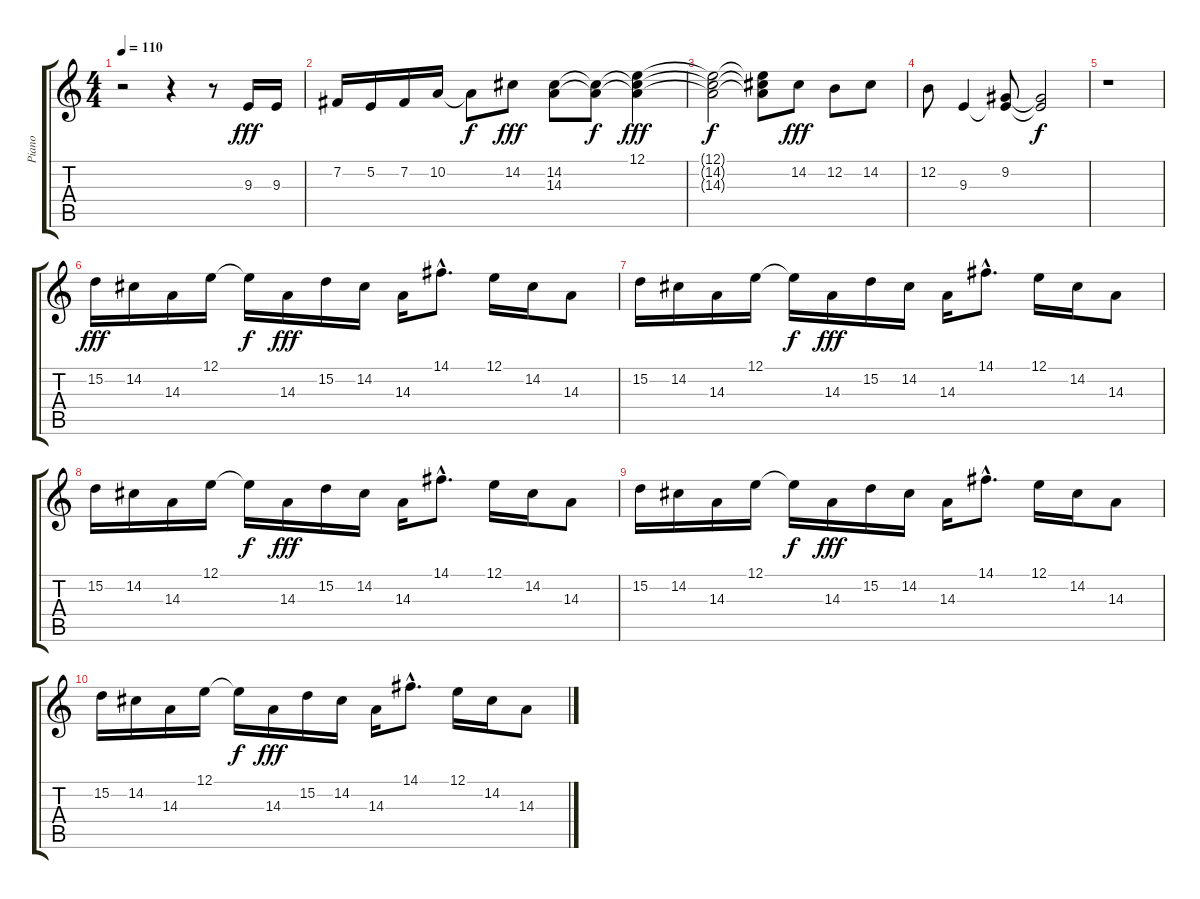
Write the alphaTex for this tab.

\track ("Piano" "Piano") {instrument electricgrandpiano}
\staff {score tabs}
\tuning (E4 B3 G3 D3 A2 E2) {hide}
\ts (4 4)
\tempo 110
\clef g2
\ks c
r.2{dy f} r.4 r.8 9.3.16{dy fff} 9.3.16 |
7.2.16 5.2.16 7.2.16 10.2.16 10.2{t}.8{dy f} 14.2.8{dy fff} (14.2 14.3).8 (14.2{t} 14.3{t}).8{dy f} (12.1 14.2{t} 14.3{t}).4{dy fff} |
(12.1{t} 14.2{t} 14.3{t}).2{dy f} (12.1{t} 14.2{t} 14.3{t}).8 14.2.8{dy fff} 12.2.8 14.2.8 |
12.2.8 9.3.4 (9.2 9.3{t}).8 (9.2{t} 9.3{t}).2{dy f} |
r.1 |
15.2.16{dy fff} 14.2.16 14.3.16 12.1.16 12.1{t}.16{dy f} 14.3.16{dy fff} 15.2.16 14.2.16 14.3.16 14.1{hac}.8{d} 12.1.16 14.2.16 14.3.8 |
15.2.16 14.2.16 14.3.16 12.1.16 12.1{t}.16{dy f} 14.3.16{dy fff} 15.2.16 14.2.16 14.3.16 14.1{hac}.8{d} 12.1.16 14.2.16 14.3.8 |
15.2.16 14.2.16 14.3.16 12.1.16 12.1{t}.16{dy f} 14.3.16{dy fff} 15.2.16 14.2.16 14.3.16 14.1{hac}.8{d} 12.1.16 14.2.16 14.3.8 |
15.2.16 14.2.16 14.3.16 12.1.16 12.1{t}.16{dy f} 14.3.16{dy fff} 15.2.16 14.2.16 14.3.16 14.1{hac}.8{d} 12.1.16 14.2.16 14.3.8 |
15.2.16 14.2.16 14.3.16 12.1.16 12.1{t}.16{dy f} 14.3.16{dy fff} 15.2.16 14.2.16 14.3.16 14.1{hac}.8{d} 12.1.16 14.2.16 14.3.8
